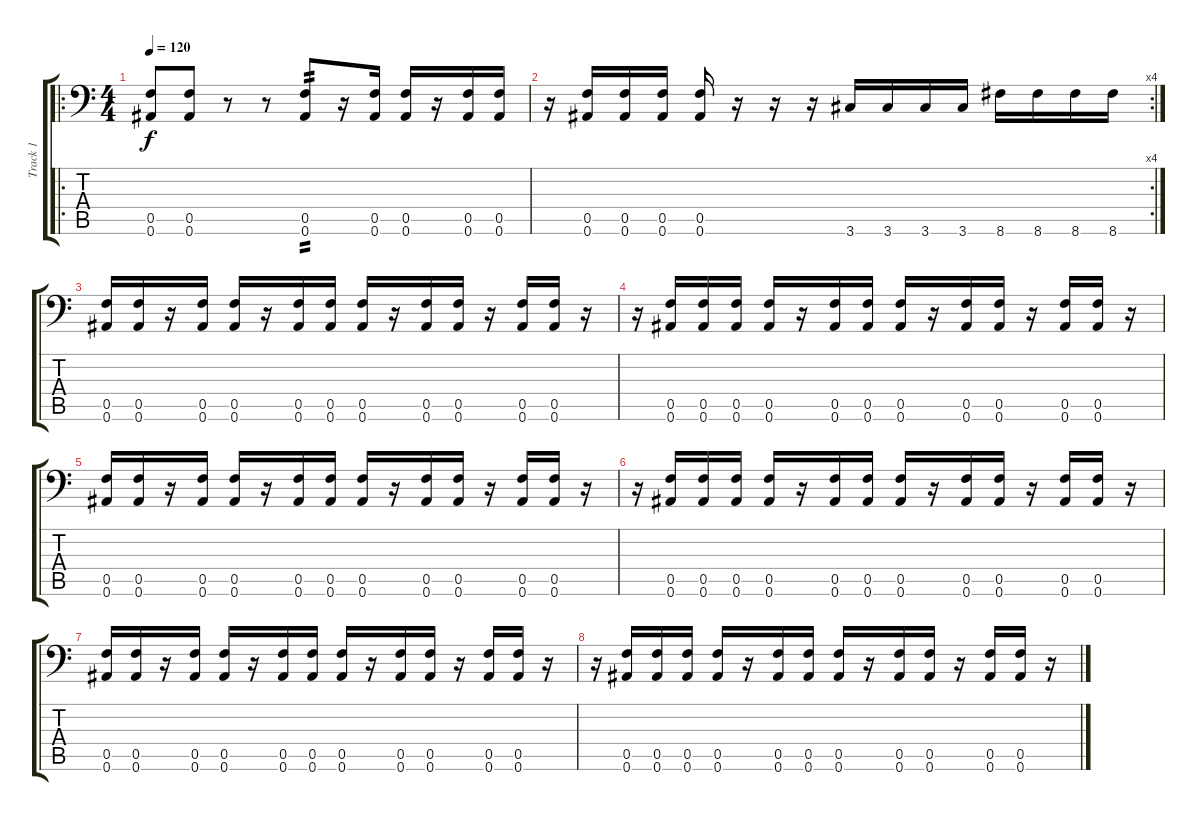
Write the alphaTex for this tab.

\track ("Track 1" "Track 1") {instrument distortionguitar}
\staff {score tabs}
\tuning (C4 G3 Eb3 Bb2 F2 Bb1) {hide}
\ro
\ts (4 4)
\tempo 120
\clef f4
\ks c
(0.5 0.6).8{dy f} (0.5 0.6).8 r.8 r.8 (0.5 0.6).8{tp 2} r.16 (0.5 0.6).16 (0.5 0.6).16 r.16 (0.5 0.6).16 (0.5 0.6).16 |
\rc 4
r.16 (0.5 0.6).16 (0.5 0.6).16 (0.5 0.6).16 (0.5 0.6).16 r.16 r.16 r.16 3.6.16 3.6.16 3.6.16 3.6.16 8.6.16 8.6.16 8.6.16 8.6.16 |
(0.5 0.6).16 (0.5 0.6).16 r.16 (0.5 0.6).16 (0.5 0.6).16 r.16 (0.5 0.6).16 (0.5 0.6).16 (0.5 0.6).16 r.16 (0.5 0.6).16 (0.5 0.6).16 r.16 (0.5 0.6).16 (0.5 0.6).16 r.16 |
r.16 (0.5 0.6).16 (0.5 0.6).16 (0.5 0.6).16 (0.5 0.6).16 r.16 (0.5 0.6).16 (0.5 0.6).16 (0.5 0.6).16 r.16 (0.5 0.6).16 (0.5 0.6).16 r.16 (0.5 0.6).16 (0.5 0.6).16 r.16 |
(0.5 0.6).16 (0.5 0.6).16 r.16 (0.5 0.6).16 (0.5 0.6).16 r.16 (0.5 0.6).16 (0.5 0.6).16 (0.5 0.6).16 r.16 (0.5 0.6).16 (0.5 0.6).16 r.16 (0.5 0.6).16 (0.5 0.6).16 r.16 |
r.16 (0.5 0.6).16 (0.5 0.6).16 (0.5 0.6).16 (0.5 0.6).16 r.16 (0.5 0.6).16 (0.5 0.6).16 (0.5 0.6).16 r.16 (0.5 0.6).16 (0.5 0.6).16 r.16 (0.5 0.6).16 (0.5 0.6).16 r.16 |
(0.5 0.6).16 (0.5 0.6).16 r.16 (0.5 0.6).16 (0.5 0.6).16 r.16 (0.5 0.6).16 (0.5 0.6).16 (0.5 0.6).16 r.16 (0.5 0.6).16 (0.5 0.6).16 r.16 (0.5 0.6).16 (0.5 0.6).16 r.16 |
r.16 (0.5 0.6).16 (0.5 0.6).16 (0.5 0.6).16 (0.5 0.6).16 r.16 (0.5 0.6).16 (0.5 0.6).16 (0.5 0.6).16 r.16 (0.5 0.6).16 (0.5 0.6).16 r.16 (0.5 0.6).16 (0.5 0.6).16 r.16
